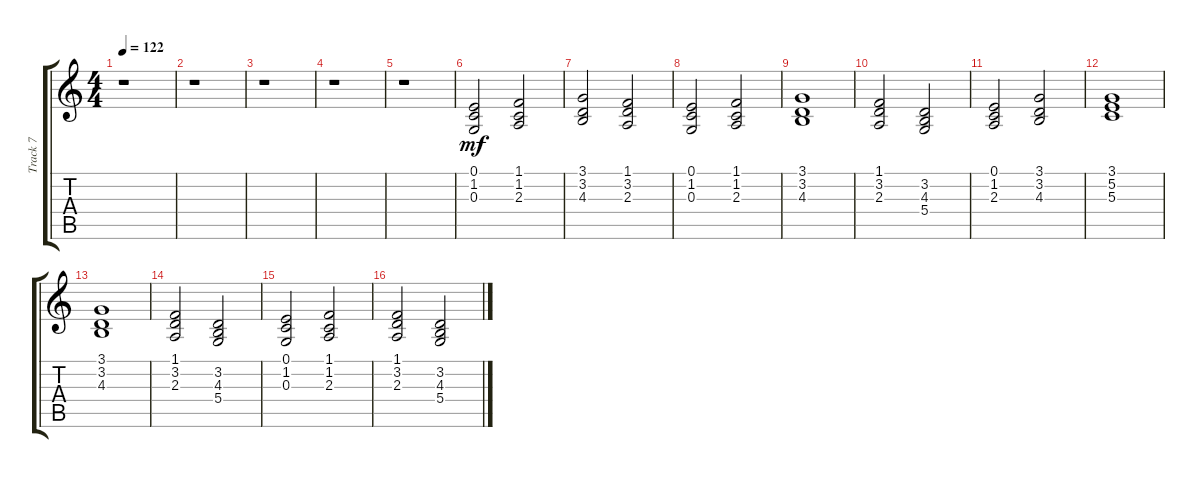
\track ("Track 7" "Track 7") {instrument synthbrass1}
\staff {score tabs}
\tuning (E4 B3 G3 D3 A2 E2) {hide}
\ts (4 4)
\tempo 122
\clef g2
\ks c
r.1{dy mf} |
r.1 |
r.1 |
r.1 |
r.1 |
(0.1 1.2 0.3).2 (1.1 1.2 2.3).2 |
(3.1 3.2 4.3).2 (1.1 3.2 2.3).2 |
(0.1 1.2 0.3).2 (1.1 1.2 2.3).2 |
(3.1 3.2 4.3).1 |
(1.1 3.2 2.3).2 (3.2 4.3 5.4).2 |
(0.1 1.2 2.3).2 (3.1 3.2 4.3).2 |
(3.1 5.2 5.3).1 |
(3.1 3.2 4.3).1 |
(1.1 3.2 2.3).2 (3.2 4.3 5.4).2 |
(0.1 1.2 0.3).2 (1.1 1.2 2.3).2 |
(1.1 3.2 2.3).2 (3.2 4.3 5.4).2
